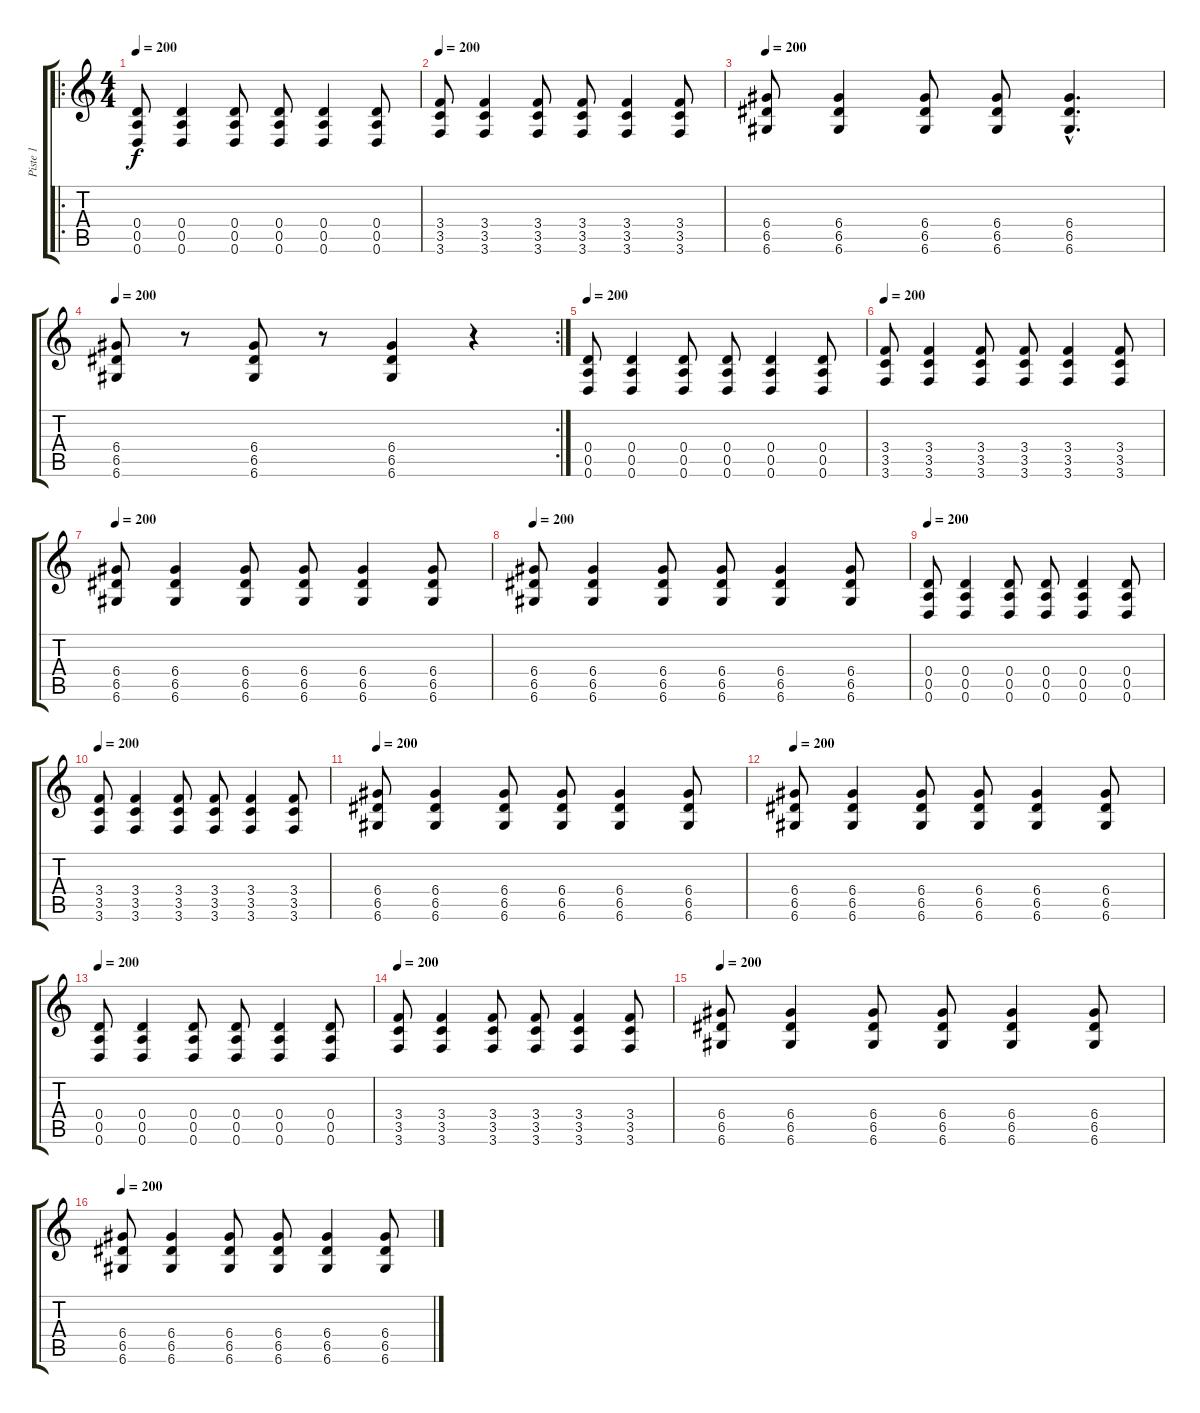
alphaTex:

\track ("Piste 1" "Piste 1") {instrument distortionguitar}
\staff {score tabs}
\tuning (E4 B3 G3 D3 A2 D2) {hide}
\ro
\ts (4 4)
\tempo 200
\clef g2
\ks c
(0.4 0.5 0.6).8{dy f} (0.4 0.5 0.6).4 (0.4 0.5 0.6).8 (0.4 0.5 0.6).8 (0.4 0.5 0.6).4 (0.4 0.5 0.6).8 |
\tempo 200
(3.4 3.5 3.6).8 (3.4 3.5 3.6).4 (3.4 3.5 3.6).8 (3.4 3.5 3.6).8 (3.4 3.5 3.6).4 (3.4 3.5 3.6).8 |
\tempo 200
(6.4 6.5 6.6).8 (6.4 6.5 6.6).4 (6.4 6.5 6.6).8 (6.4 6.5 6.6).8 (6.4{hac} 6.5{hac} 6.6{hac}).4{d} |
\rc 2
\tempo 200
(6.4 6.5 6.6).8 r.8 (6.4 6.5 6.6).8 r.8 (6.4 6.5 6.6).4 r.4 |
\tempo 200
(0.4 0.5 0.6).8 (0.4 0.5 0.6).4 (0.4 0.5 0.6).8 (0.4 0.5 0.6).8 (0.4 0.5 0.6).4 (0.4 0.5 0.6).8 |
\tempo 200
(3.4 3.5 3.6).8 (3.4 3.5 3.6).4 (3.4 3.5 3.6).8 (3.4 3.5 3.6).8 (3.4 3.5 3.6).4 (3.4 3.5 3.6).8 |
\tempo 200
(6.4 6.5 6.6).8 (6.4 6.5 6.6).4 (6.4 6.5 6.6).8 (6.4 6.5 6.6).8 (6.4 6.5 6.6).4 (6.4 6.5 6.6).8 |
\tempo 200
(6.4 6.5 6.6).8 (6.4 6.5 6.6).4 (6.4 6.5 6.6).8 (6.4 6.5 6.6).8 (6.4 6.5 6.6).4 (6.4 6.5 6.6).8 |
\tempo 200
(0.4 0.5 0.6).8 (0.4 0.5 0.6).4 (0.4 0.5 0.6).8 (0.4 0.5 0.6).8 (0.4 0.5 0.6).4 (0.4 0.5 0.6).8 |
\tempo 200
(3.4 3.5 3.6).8 (3.4 3.5 3.6).4 (3.4 3.5 3.6).8 (3.4 3.5 3.6).8 (3.4 3.5 3.6).4 (3.4 3.5 3.6).8 |
\tempo 200
(6.4 6.5 6.6).8 (6.4 6.5 6.6).4 (6.4 6.5 6.6).8 (6.4 6.5 6.6).8 (6.4 6.5 6.6).4 (6.4 6.5 6.6).8 |
\tempo 200
(6.4 6.5 6.6).8 (6.4 6.5 6.6).4 (6.4 6.5 6.6).8 (6.4 6.5 6.6).8 (6.4 6.5 6.6).4 (6.4 6.5 6.6).8 |
\tempo 200
(0.4 0.5 0.6).8 (0.4 0.5 0.6).4 (0.4 0.5 0.6).8 (0.4 0.5 0.6).8 (0.4 0.5 0.6).4 (0.4 0.5 0.6).8 |
\tempo 200
(3.4 3.5 3.6).8 (3.4 3.5 3.6).4 (3.4 3.5 3.6).8 (3.4 3.5 3.6).8 (3.4 3.5 3.6).4 (3.4 3.5 3.6).8 |
\tempo 200
(6.4 6.5 6.6).8 (6.4 6.5 6.6).4 (6.4 6.5 6.6).8 (6.4 6.5 6.6).8 (6.4 6.5 6.6).4 (6.4 6.5 6.6).8 |
\tempo 200
(6.4 6.5 6.6).8 (6.4 6.5 6.6).4 (6.4 6.5 6.6).8 (6.4 6.5 6.6).8 (6.4 6.5 6.6).4 (6.4 6.5 6.6).8
